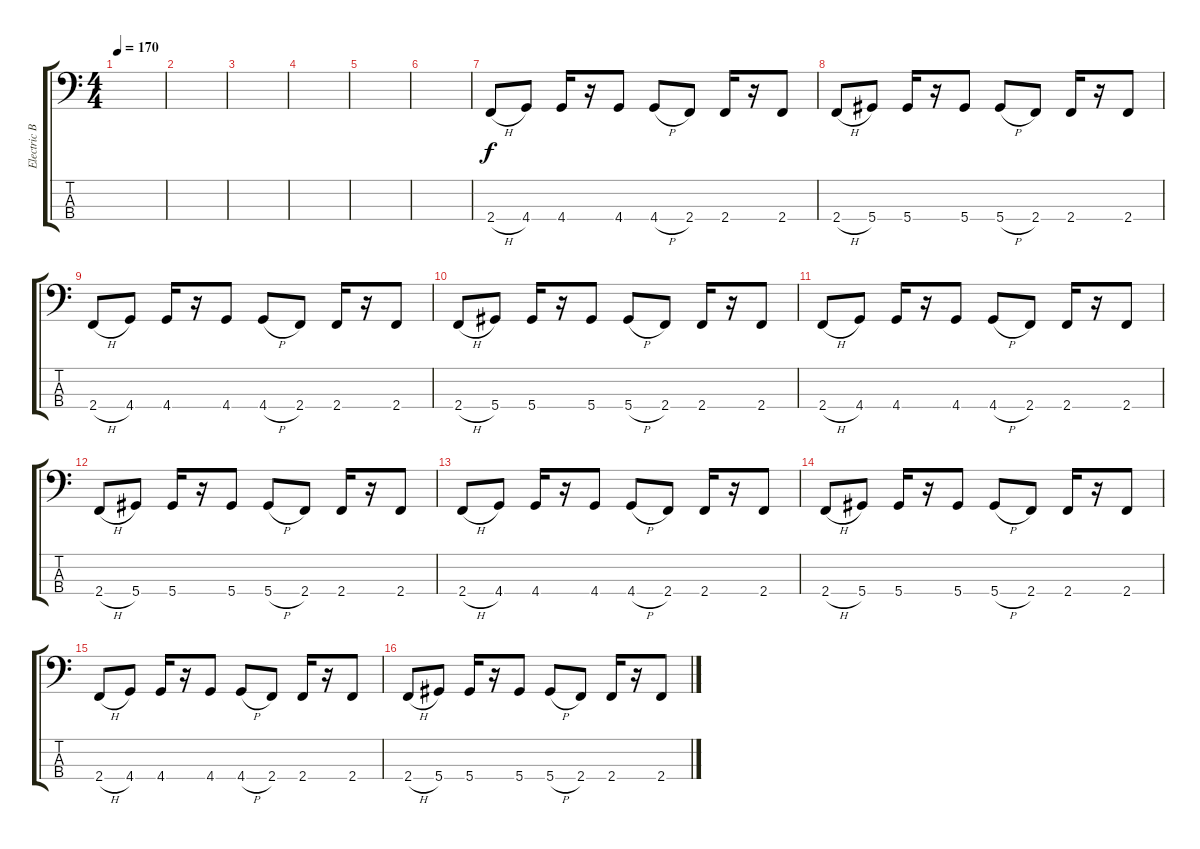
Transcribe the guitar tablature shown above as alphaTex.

\track ("Electric Bass" "Electric B") {instrument electricbassfinger}
\staff {score tabs}
\tuning (Gb2 Db2 Ab1 Eb1) {hide}
\ts (4 4)
\tempo 170
\clef f4
\ks c
|
|
\section ("" "")
|
|
|
|
\section ("" "")
2.4{h}.8 4.4.8 4.4.16 r.16 4.4.8 4.4{h}.8 2.4.8 2.4.16 r.16 2.4.8 |
2.4{h}.8 5.4.8 5.4.16 r.16 5.4.8 5.4{h}.8 2.4.8 2.4.16 r.16 2.4.8 |
2.4{h}.8 4.4.8 4.4.16 r.16 4.4.8 4.4{h}.8 2.4.8 2.4.16 r.16 2.4.8 |
2.4{h}.8 5.4.8 5.4.16 r.16 5.4.8 5.4{h}.8 2.4.8 2.4.16 r.16 2.4.8 |
\section ("" "")
2.4{h}.8 4.4.8 4.4.16 r.16 4.4.8 4.4{h}.8 2.4.8 2.4.16 r.16 2.4.8 |
2.4{h}.8 5.4.8 5.4.16 r.16 5.4.8 5.4{h}.8 2.4.8 2.4.16 r.16 2.4.8 |
2.4{h}.8 4.4.8 4.4.16 r.16 4.4.8 4.4{h}.8 2.4.8 2.4.16 r.16 2.4.8 |
2.4{h}.8 5.4.8 5.4.16 r.16 5.4.8 5.4{h}.8 2.4.8 2.4.16 r.16 2.4.8 |
2.4{h}.8 4.4.8 4.4.16 r.16 4.4.8 4.4{h}.8 2.4.8 2.4.16 r.16 2.4.8 |
2.4{h}.8 5.4.8 5.4.16 r.16 5.4.8 5.4{h}.8 2.4.8 2.4.16 r.16 2.4.8
